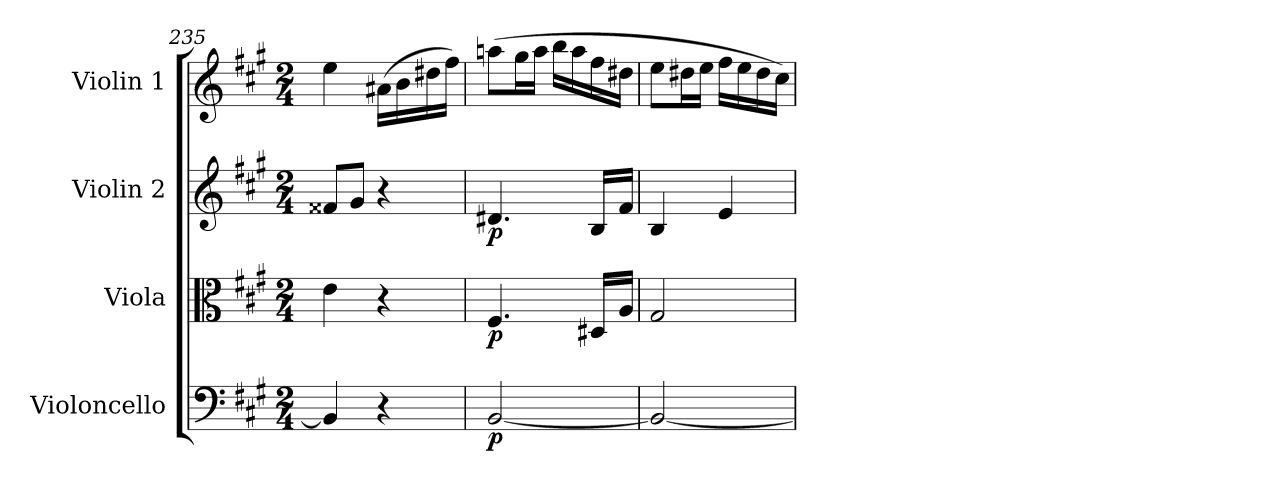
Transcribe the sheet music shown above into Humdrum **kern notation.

**kern	**dynam	**kern	**dynam	**kern	**dynam	**kern	**dynam
*part4	*part4	*part3	*part3	*part2	*part2	*part1	*part1
*staff4	*staff4	*staff3	*staff3	*staff2	*staff2	*staff1	*staff1
*I"Violoncello	*	*I"Viola	*	*I"Violin 2	*	*I"Violin 1	*
*I'Vc	*	*I'Vla	*	*I'Vln	*	*I'Vln	*
*clefF4	*	*clefC3	*	*clefG2	*	*clefG2	*
*k[f#c#g#]	*	*k[f#c#g#]	*	*k[f#c#g#]	*	*k[f#c#g#]	*
*M2/4	*	*M2/4	*	*M2/4	*	*M2/4	*
=235	=235	=235	=235	=235	=235	=235	=235
4BB/]	.	4e\	.	8f##X/L	.	4ee\	.
.	.	.	.	8g#/J	.	.	.
4r	.	4r	.	4r	.	(16a#X\LL	.
.	.	.	.	.	.	16b\	.
.	.	.	.	.	.	16dd#X\	.
.	.	.	.	.	.	16ff#\JJ)	.
=236	=236	=236	=236	=236	=236	=236	=236
!	!LO:DY:b	!	!LO:DY:b	!	!LO:DY:b	!	!LO:DY:b
!	!	!	!	!	!	!	!LO:DY:n=1:b
[2BB/	p	4.F#/	p	4.d#X/	p	(8aan\L	p other-dynamics
.	.	.	.	.	.	16gg#\L	.
.	.	.	.	.	.	16aa\JJ	.
.	.	.	.	.	.	16bb\LL	.
.	.	.	.	.	.	16aa\	.
.	.	16D#X/LL	.	16B/LL	.	16ff#\	.
.	.	16A/JJ	.	16f#/JJ	.	16dd#X\JJ	.
!!LO:PB:g=z
=237	=237	=237	=237	=237	=237	=237	=237
2BB/_	.	2G#/	.	4B/	.	8ee\L	.
.	.	.	.	.	.	16dd#X\L	.
.	.	.	.	.	.	16ee\JJ	.
.	.	.	.	4e/	.	16ff#\LL	.
.	.	.	.	.	.	16ee\	.
.	.	.	.	.	.	16dd#\	.
.	.	.	.	.	.	16cc#\JJ)	.
=	=	=	=	=	=	=	=
*-	*-	*-	*-	*-	*-	*-	*-
